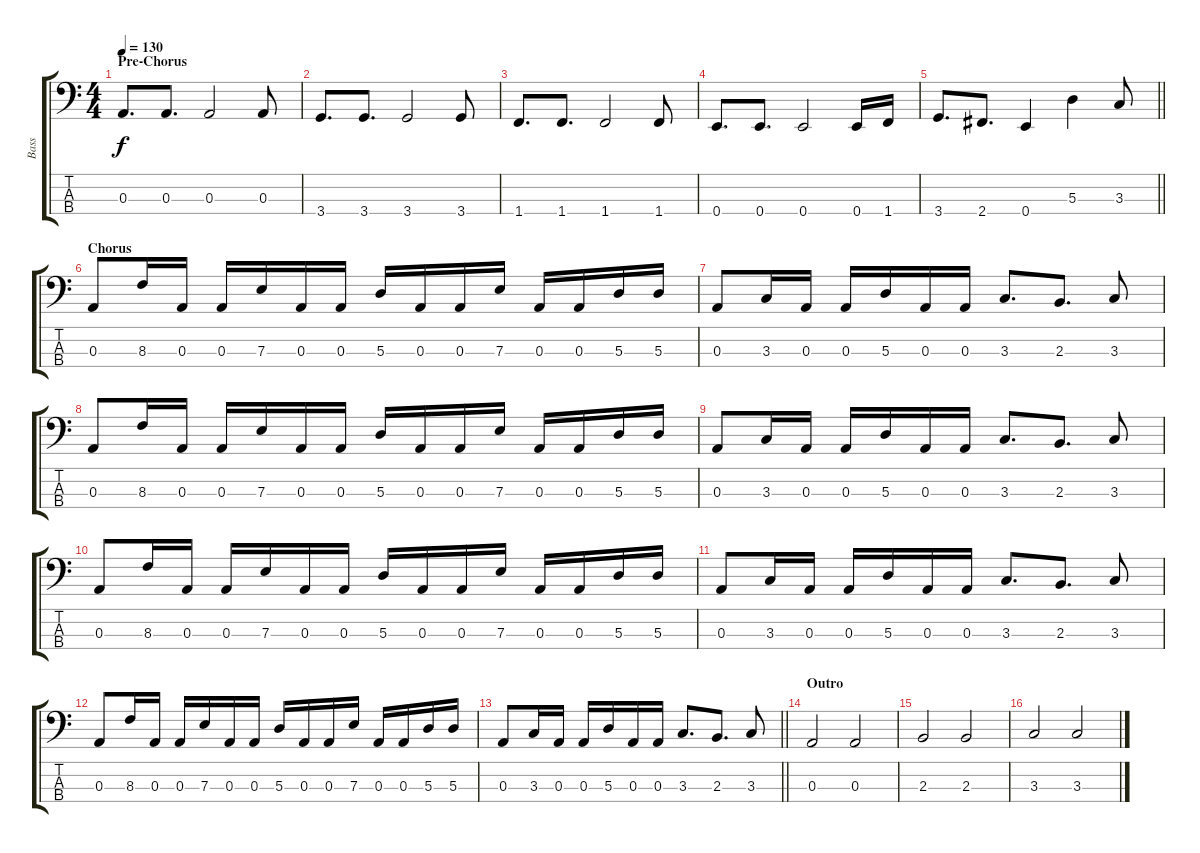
\track ("Bass" "Bass") {instrument electricbassfinger}
\staff {score tabs}
\tuning (G2 D2 A1 E1) {hide}
\ts (4 4)
\section ("" "Pre-Chorus")
\tempo 130
\clef f4
\ks c
0.3.8{d dy f} 0.3.8{d} 0.3.2 0.3.8 |
3.4.8{d} 3.4.8{d} 3.4.2 3.4.8 |
1.4.8{d} 1.4.8{d} 1.4.2 1.4.8 |
0.4.8{d} 0.4.8{d} 0.4.2 0.4.16 1.4.16 |
\barLineRight lightlight
3.4.8{d} 2.4.8{d} 0.4.4 5.3.4 3.3.8 |
\section ("" "Chorus")
0.3.8 8.3.16 0.3.16 0.3.16 7.3.16 0.3.16 0.3.16 5.3.16 0.3.16 0.3.16 7.3.16 0.3.16 0.3.16 5.3.16 5.3.16 |
0.3.8 3.3.16 0.3.16 0.3.16 5.3.16 0.3.16 0.3.16 3.3.8{d} 2.3.8{d} 3.3.8 |
0.3.8 8.3.16 0.3.16 0.3.16 7.3.16 0.3.16 0.3.16 5.3.16 0.3.16 0.3.16 7.3.16 0.3.16 0.3.16 5.3.16 5.3.16 |
0.3.8 3.3.16 0.3.16 0.3.16 5.3.16 0.3.16 0.3.16 3.3.8{d} 2.3.8{d} 3.3.8 |
0.3.8 8.3.16 0.3.16 0.3.16 7.3.16 0.3.16 0.3.16 5.3.16 0.3.16 0.3.16 7.3.16 0.3.16 0.3.16 5.3.16 5.3.16 |
0.3.8 3.3.16 0.3.16 0.3.16 5.3.16 0.3.16 0.3.16 3.3.8{d} 2.3.8{d} 3.3.8 |
0.3.8 8.3.16 0.3.16 0.3.16 7.3.16 0.3.16 0.3.16 5.3.16 0.3.16 0.3.16 7.3.16 0.3.16 0.3.16 5.3.16 5.3.16 |
\barLineRight lightlight
0.3.8 3.3.16 0.3.16 0.3.16 5.3.16 0.3.16 0.3.16 3.3.8{d} 2.3.8{d} 3.3.8 |
\section ("" "Outro")
0.3.2 0.3.2 |
2.3.2 2.3.2 |
3.3.2 3.3.2
